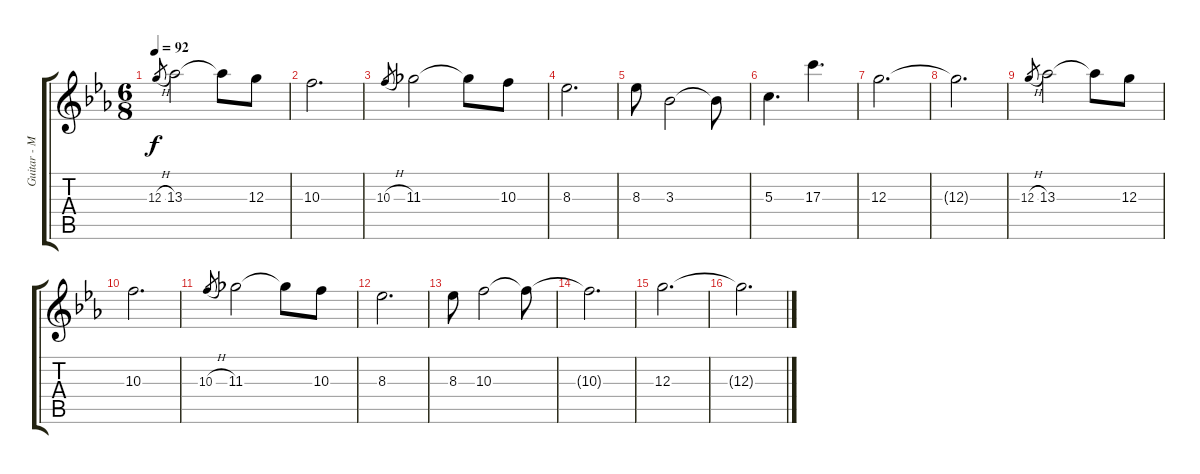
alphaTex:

\track ("Guitar - Mikael Akerfeldt" "Guitar - M") {instrument overdrivenguitar}
\staff {score tabs}
\tuning (E4 B3 G3 D3 A2 E2) {hide}
\ts (6 8)
\tempo 92
\clef g2
\ks cminor
12.3{h}.8{gr dy f} 13.3.2 13.3{t}.8 12.3.8 |
10.3.2{d} |
10.3{h}.8{gr} 11.3.2 11.3{t}.8 10.3.8 |
8.3.2{d} |
8.3.8 3.3.2 3.3{t}.8 |
5.3.4{d} 17.3.4{d} |
12.3.2{d} |
12.3{t}.2{d} |
12.3{h}.8{gr} 13.3.2 13.3{t}.8 12.3.8 |
10.3.2{d} |
10.3{h}.8{gr} 11.3.2 11.3{t}.8 10.3.8 |
8.3.2{d} |
8.3.8 10.3.2 10.3{t}.8 |
10.3{t}.2{d} |
12.3.2{d} |
12.3{t}.2{d}
